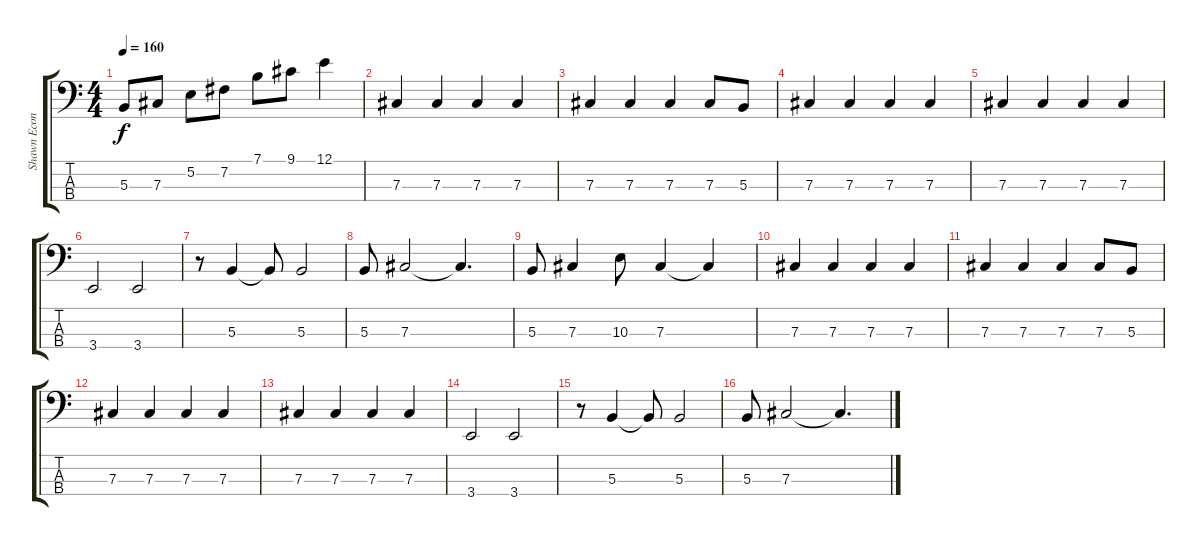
\track ("Shawn Economaki" "Shawn Econ") {instrument electricbasspick}
\staff {score tabs}
\tuning (E2 B1 Gb1 Db1) {hide}
\ts (4 4)
\tempo 160
\clef f4
\ks c
5.3.8{dy f} 7.3.8 5.2.8 7.2.8 7.1.8 9.1.8 12.1.4 |
7.3.4 7.3.4 7.3.4 7.3.4 |
7.3.4 7.3.4 7.3.4 7.3.8 5.3.8 |
7.3.4 7.3.4 7.3.4 7.3.4 |
7.3.4 7.3.4 7.3.4 7.3.4 |
3.4.2 3.4.2 |
r.8 5.3.4 5.3{t}.8 5.3.2 |
5.3.8 7.3.2 7.3{t}.4{d} |
5.3.8 7.3.4 10.3.8 7.3.4 7.3{t}.4 |
7.3.4 7.3.4 7.3.4 7.3.4 |
7.3.4 7.3.4 7.3.4 7.3.8 5.3.8 |
7.3.4 7.3.4 7.3.4 7.3.4 |
7.3.4 7.3.4 7.3.4 7.3.4 |
3.4.2 3.4.2 |
r.8 5.3.4 5.3{t}.8 5.3.2 |
5.3.8 7.3.2 7.3{t}.4{d}
